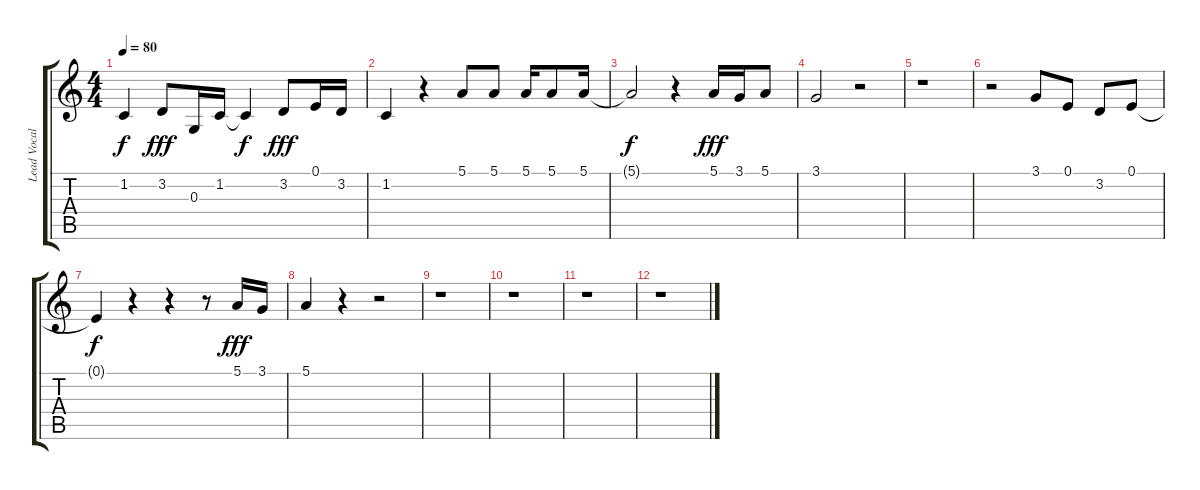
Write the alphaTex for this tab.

\track ("Lead Vocals" "Lead Vocal") {instrument lead6voice}
\staff {score tabs}
\tuning (E4 B3 G3 D3 A2 E2) {hide}
\ts (4 4)
\tempo 80
\clef g2
\ks c
1.2{t}.4{dy f} 3.2.8{dy fff} 0.3.16 1.2.16 1.2{t}.4{dy f} 3.2.8{dy fff} 0.1.16 3.2.16 |
1.2.4 r.4 5.1.8 5.1.8 5.1.16 5.1.8 5.1.16 |
5.1{t}.2{dy f} r.4 5.1.16{dy fff} 3.1.16 5.1.8 |
3.1.2 r.2 |
r.1 |
r.2 3.1.8 0.1.8 3.2.8 0.1.8 |
0.1{t}.4{dy f} r.4 r.4 r.8 5.1.16{dy fff} 3.1.16 |
5.1.4 r.4 r.2 |
r.1 |
r.1 |
r.1 |
r.1
